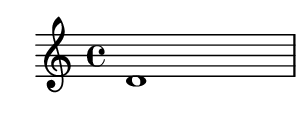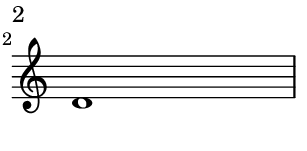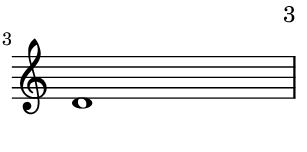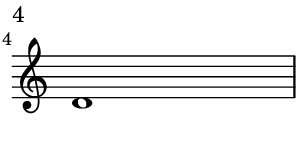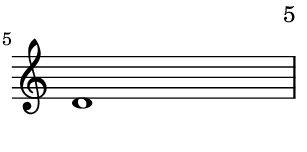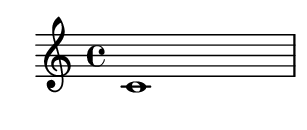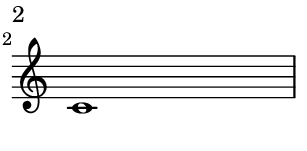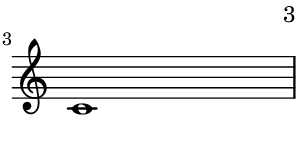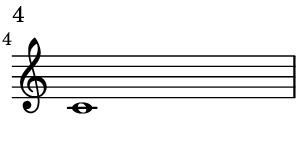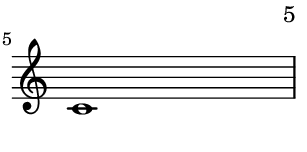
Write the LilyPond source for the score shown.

%% Generated by lilypond-book
%% Options: [exampleindent=10.16\mm,indent=0\mm,line-width=160\mm,paper-height=845.047\pt,paper-width=597.508\pt,papersize='(cons (* 597.508 pt) (* 845.047 pt))]
\include "lilypond-book-preamble.ly"


% ****************************************************************
% Start cut-&-pastable-section
% ****************************************************************

#(ly:set-option 'eps-box-padding 3.000000)



\paper {
  #(set-paper-size '(cons (* 597.508 pt) (* 845.047 pt)))
  indent = 0\mm
  line-width = 160\mm
  % offset the left padding, also add 1mm as lilypond creates cropped
  % images with a little space on the right
  line-width = #(- line-width (* mm  3.000000) (* mm 1))
}

\layout {
  
}




% ****************************************************************
% ly snippet:
% ****************************************************************
\sourcefilename "/lilypond-2.25.15/input/regression/bookpart-level-page-numbering.ly"
\sourcefileline 0
\version "2.23.12"

\header {
  texidoc = "Pages can be numbered per bookpart rather than per book."
}

#(set-default-paper-size "a8")

\paper {
  bookpart-level-page-numbering = ##t
}

\book {
  \bookpart {
    \repeat unfold 5 { d'1 \pageBreak }
  }
  \bookpart {
    \repeat unfold 5 { c'1 \pageBreak }
  }
}



% ****************************************************************
% end ly snippet
% ****************************************************************
